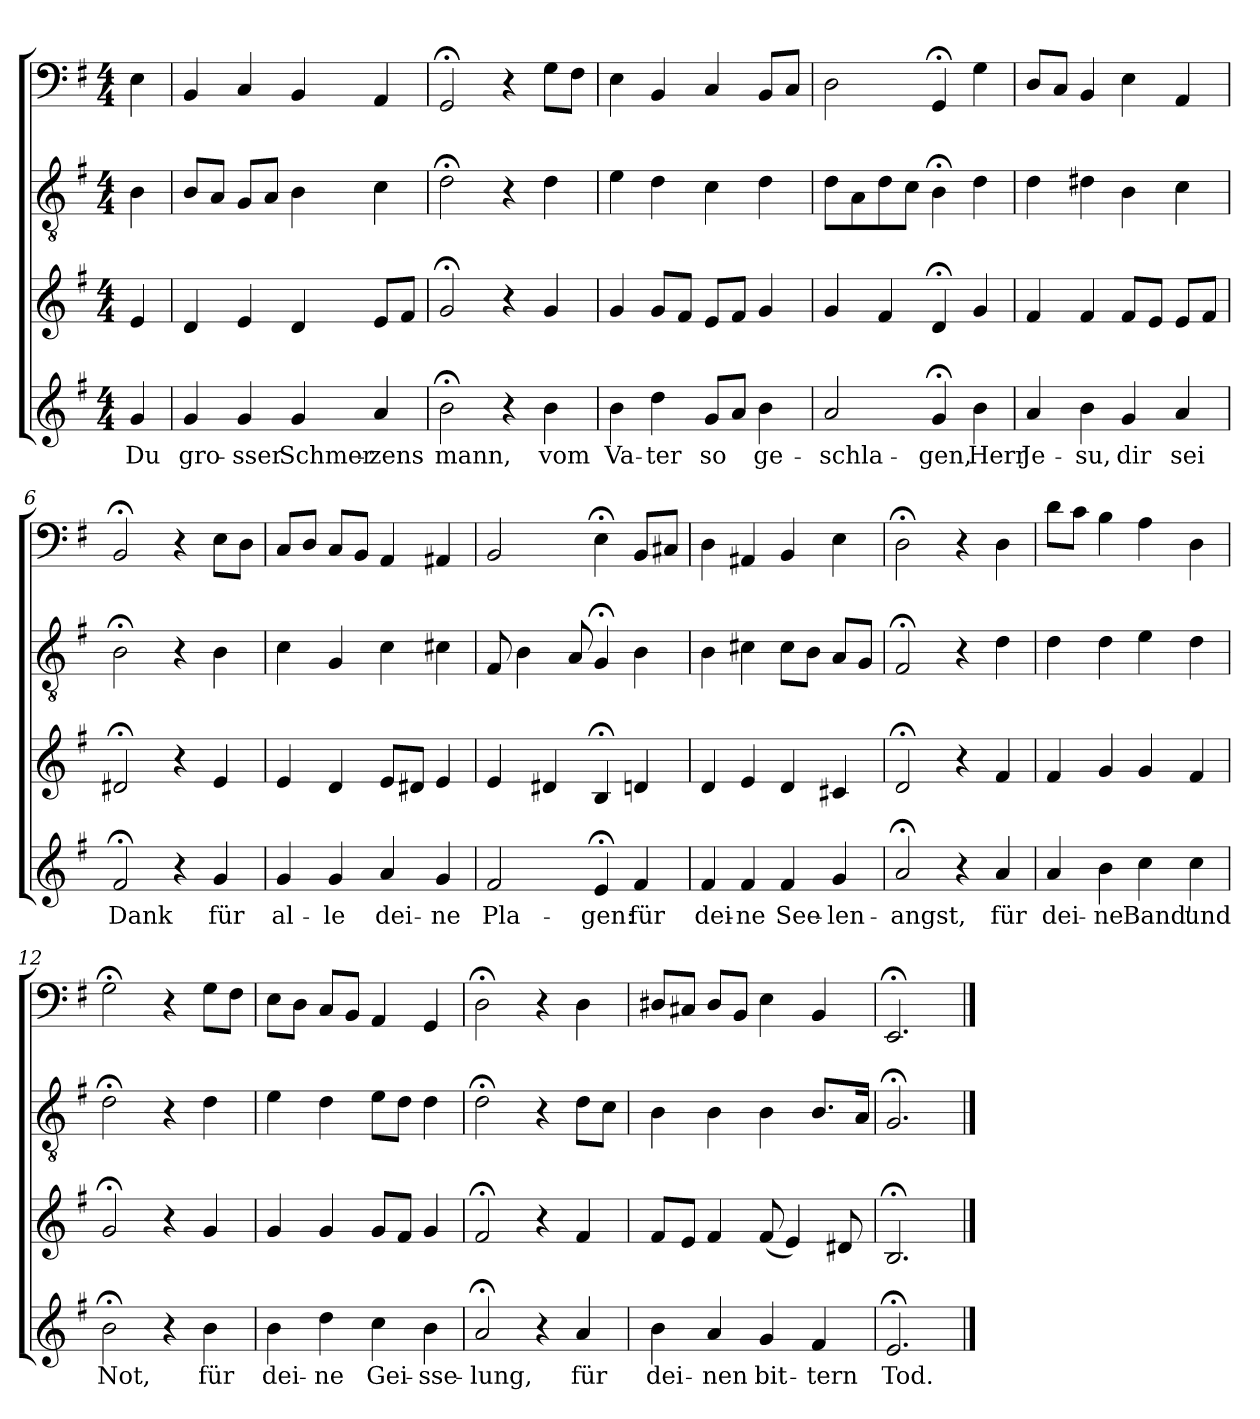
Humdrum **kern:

**kern	**text	**kern	**kern	**kern
*part4	*part4	*part3	*part2	*part1
*staff4	*staff4	*staff3	*staff2	*staff1
*clefG2	*	*clefG2	*clefGv2	*clefF4
*k[f#]	*	*k[f#]	*k[f#]	*k[f#]
*e:	*	*e:	*e:	*e:
*M4/4	*	*M4/4	*M4/4	*M4/4
=	=	=	=	=
4g/	Du	4e/	4B\	4E\
=1	=1	=1	=1	=1
4g/	gro-	4d/	8B/L	4BB/
.	.	.	8A/J	.
4g/	-sser	4e/	8G/L	4C/
.	.	.	8A/J	.
4g/	Schmer-	4d/	4B\	4BB/
4a/	-zens	8e/L	4c\	4AA/
.	.	8f#/J	.	.
=2	=2	=2	=2	=2
2b;<\	mann,	2g;</	2d;<\	2GG;</
4r	.	4r	4r	4r
4b\	vom	4g/	4d\	8G\L
.	.	.	.	8F#\J
=3	=3	=3	=3	=3
4b\	Va-	4g/	4e\	4E\
4dd\	-ter	8g/L	4d\	4BB/
.	.	8f#/J	.	.
8g/L	so	8e/L	4c\	4C/
8a/J	.	8f#/J	.	.
4b\	ge-	4g/	4d\	8BB/L
.	.	.	.	8C/J
=4	=4	=4	=4	=4
2a/	-schla-	4g/	8d\L	2D\
.	.	.	8A\	.
.	.	4f#/	8d\	.
.	.	.	8c\J	.
4g;</	-gen,	4d;</	4B;<\	4GG;</
4b\	Herr	4g/	4d\	4G\
=5	=5	=5	=5	=5
4a/	Je-	4f#/	4d\	8D/L
.	.	.	.	8C/J
4b\	-su,	4f#/	4d#X\	4BB/
4g/	dir	8f#/L	4B\	4E\
.	.	8e/J	.	.
4a/	sei	8e/L	4c\	4AA/
.	.	8f#/J	.	.
=6	=6	=6	=6	=6
2f#;</	Dank	2d#X;</	2B;<\	2BB;</
4r	.	4r	4r	4r
4g/	für	4e/	4B\	8E\L
.	.	.	.	8D\J
=7	=7	=7	=7	=7
4g/	al-	4e/	4c\	8C/L
.	.	.	.	8D/J
4g/	-le	4d/	4G/	8C/L
.	.	.	.	8BB/J
4a/	dei-	8e/L	4c\	4AA/
.	.	8d#X/J	.	.
4g/	-ne	4e/	4c#X\	4AA#X/
=8	=8	=8	=8	=8
2f#/	Pla-	4e/	8F#/	2BB/
.	.	.	4B\	.
.	.	4d#X/	.	.
.	.	.	8A/	.
4e;</	-gen:	4B;</	4G;</	4E;<\
4f#/	für	4dn/	4B\	8BB/L
.	.	.	.	8C#X/J
=9	=9	=9	=9	=9
4f#/	dei-	4d/	4B\	4D\
4f#/	-ne	4e/	4c#X\	4AA#X/
4f#/	See-	4d/	8c#\L	4BB/
.	.	.	8B\J	.
4g/	-len-	4c#X/	8A/L	4E\
.	.	.	8G/J	.
=10	=10	=10	=10	=10
2a;</	-angst,	2d;</	2F#;</	2D;<\
4r	.	4r	4r	4r
4a/	für	4f#/	4d\	4D\
=11	=11	=11	=11	=11
4a/	dei-	4f#/	4d\	8d\L
.	.	.	.	8c\J
4b\	-ne	4g/	4d\	4B\
4cc\	Band'	4g/	4e\	4A\
4cc\	und	4f#/	4d\	4D\
=12	=12	=12	=12	=12
2b;<\	Not,	2g;</	2d;<\	2G;<\
4r	.	4r	4r	4r
4b\	für	4g/	4d\	8G\L
.	.	.	.	8F#\J
=13	=13	=13	=13	=13
4b\	dei-	4g/	4e\	8E\L
.	.	.	.	8D\J
4dd\	-ne	4g/	4d\	8C/L
.	.	.	.	8BB/J
4cc\	Gei-	8g/L	8e\L	4AA/
.	.	8f#/J	8d\J	.
4b\	-sse-	4g/	4d\	4GG/
=14	=14	=14	=14	=14
2a;</	-lung,	2f#;</	2d;<\	2D;<\
4r	.	4r	4r	4r
4a/	für	4f#/	8d\L	4D\
.	.	.	8c\J	.
=15	=15	=15	=15	=15
4b\	dei-	8f#/L	4B\	8D#X/L
.	.	8e/J	.	8C#X/J
4a/	-nen	4f#/	4B\	8D#/L
.	.	.	.	8BB/J
4g/	bit-	(8f#/	4B\	4E\
.	.	4e/)	.	.
4f#/	-tern	.	8.B/L	4BB/
.	.	8d#X/	.	.
.	.	.	16A/Jk	.
=16	=16	=16	=16	=16
2.e;</	Tod.	2.B;</	2.G;</	2.EE;</
==	==	==	==	==
*-	*-	*-	*-	*-
